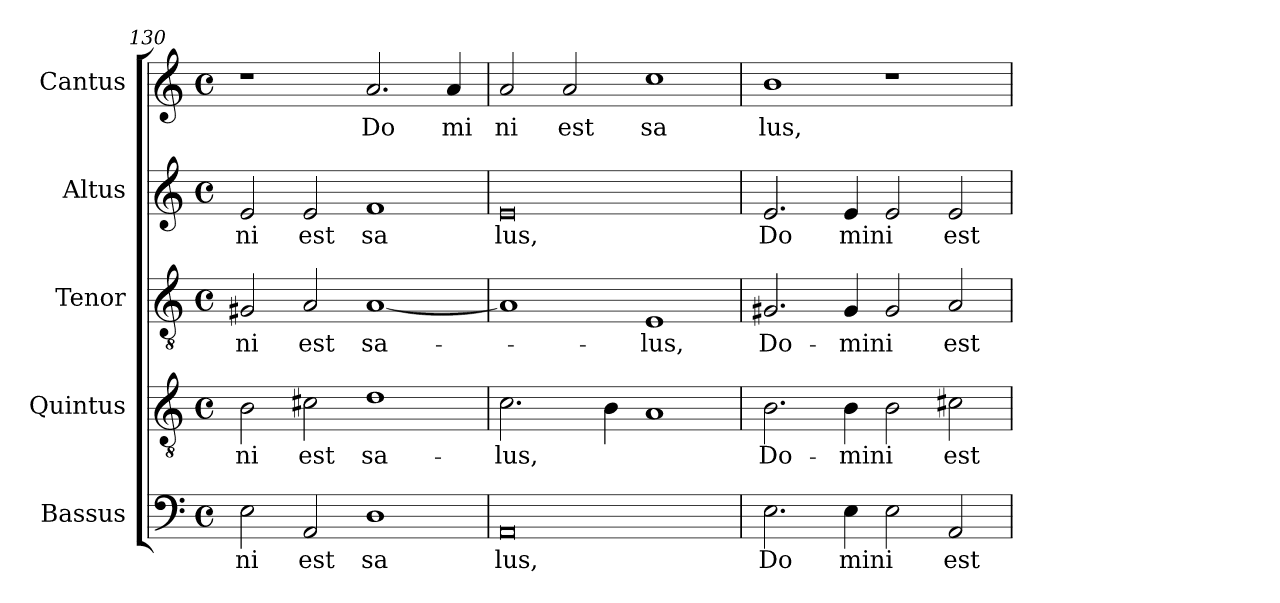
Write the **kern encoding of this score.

**kern	**text	**kern	**text	**kern	**text	**kern	**text	**kern	**text
*part5	*part5	*part4	*part4	*part3	*part3	*part2	*part2	*part1	*part1
*staff5	*staff5	*staff4	*staff4	*staff3	*staff3	*staff2	*staff2	*staff1	*staff1
*I"Bassus	*	*I"Quintus	*	*I"Tenor	*	*I"Altus	*	*I"Cantus	*
!!LO:LB:g=z
*clefF4	*	*clefGv2	*	*clefGv2	*	*clefG2	*	*clefG2	*
*M4/4	*	*M4/4	*	*M4/4	*	*M4/4	*	*M4/4	*
*met(c)	*	*met(c)	*	*met(c)	*	*met(c)	*	*met(c)	*
=130	=130	=130	=130	=130	=130	=130	=130	=130	=130
!	!LO:LY:b:cj	!	!LO:LY:b:cj	!	!LO:LY:b:cj	!	!LO:LY:b:cj	!	!
2E\	ni	2B\	ni	2G#X/	ni	2e/	-ni	1r	.
!	!LO:LY:b:cj	!	!LO:LY:b:cj	!	!LO:LY:b:cj	!	!LO:LY:b:cj	!	!
2AA/	est	2c#X\	est	2A/	est	2e/	est	.	.
!	!LO:LY:b:cj	!	!LO:LY:b:cj	!	!LO:LY:b:cj	!	!LO:LY:b:cj	!	!LO:LY:b:cj
1D	sa	1d	sa-	[<1A	sa-	1f	sa	2.a/	Do
!	!	!	!	!	!	!	!	!	!LO:LY:b:cj
.	.	.	.	.	.	.	.	4a/	mi
=131	=131	=131	=131	=131	=131	=131	=131	=131	=131
!	!LO:LY:b:cj	!	!LO:LY:b	!	!	!	!LO:LY:b:cj	!	!LO:LY:b:cj
0AA	lus,	2.c\	-lus,	1A]	.	0e	lus,	2a/	ni
!	!	!	!	!	!	!	!	!	!LO:LY:b:cj
.	.	.	.	.	.	.	.	2a/	est
.	.	4B\	.	.	.	.	.	.	.
!	!	!	!	!	!LO:LY:b:cj	!	!	!	!LO:LY:b:cj
.	.	1A	.	1E	-lus,	.	.	1cc	sa
=132	=132	=132	=132	=132	=132	=132	=132	=132	=132
!	!LO:LY:b:cj	!	!LO:LY:b:cj	!	!LO:LY:b:cj	!	!LO:LY:b:cj	!	!LO:LY:b:cj
2.E\	Do	2.B\	Do-	2.G#X/	Do-	2.e/	Do	1b	lus,
!	!LO:LY:b:cj	!	!LO:LY:b:cj	!	!LO:LY:b:cj	!	!LO:LY:b:cj	!	!
4E\	mini	4B\	-mini	4G#/	-mini	4e/	mini	.	.
2E\	.	2B\	.	2G#/	.	2e/	.	1r	.
!	!LO:LY:b:cj	!	!LO:LY:b:cj	!	!LO:LY:b:cj	!	!LO:LY:b:cj	!	!
2AA/	est	2c#X\	est	2A/	est	2e/	est	.	.
=	=	=	=	=	=	=	=	=	=
*-	*-	*-	*-	*-	*-	*-	*-	*-	*-
